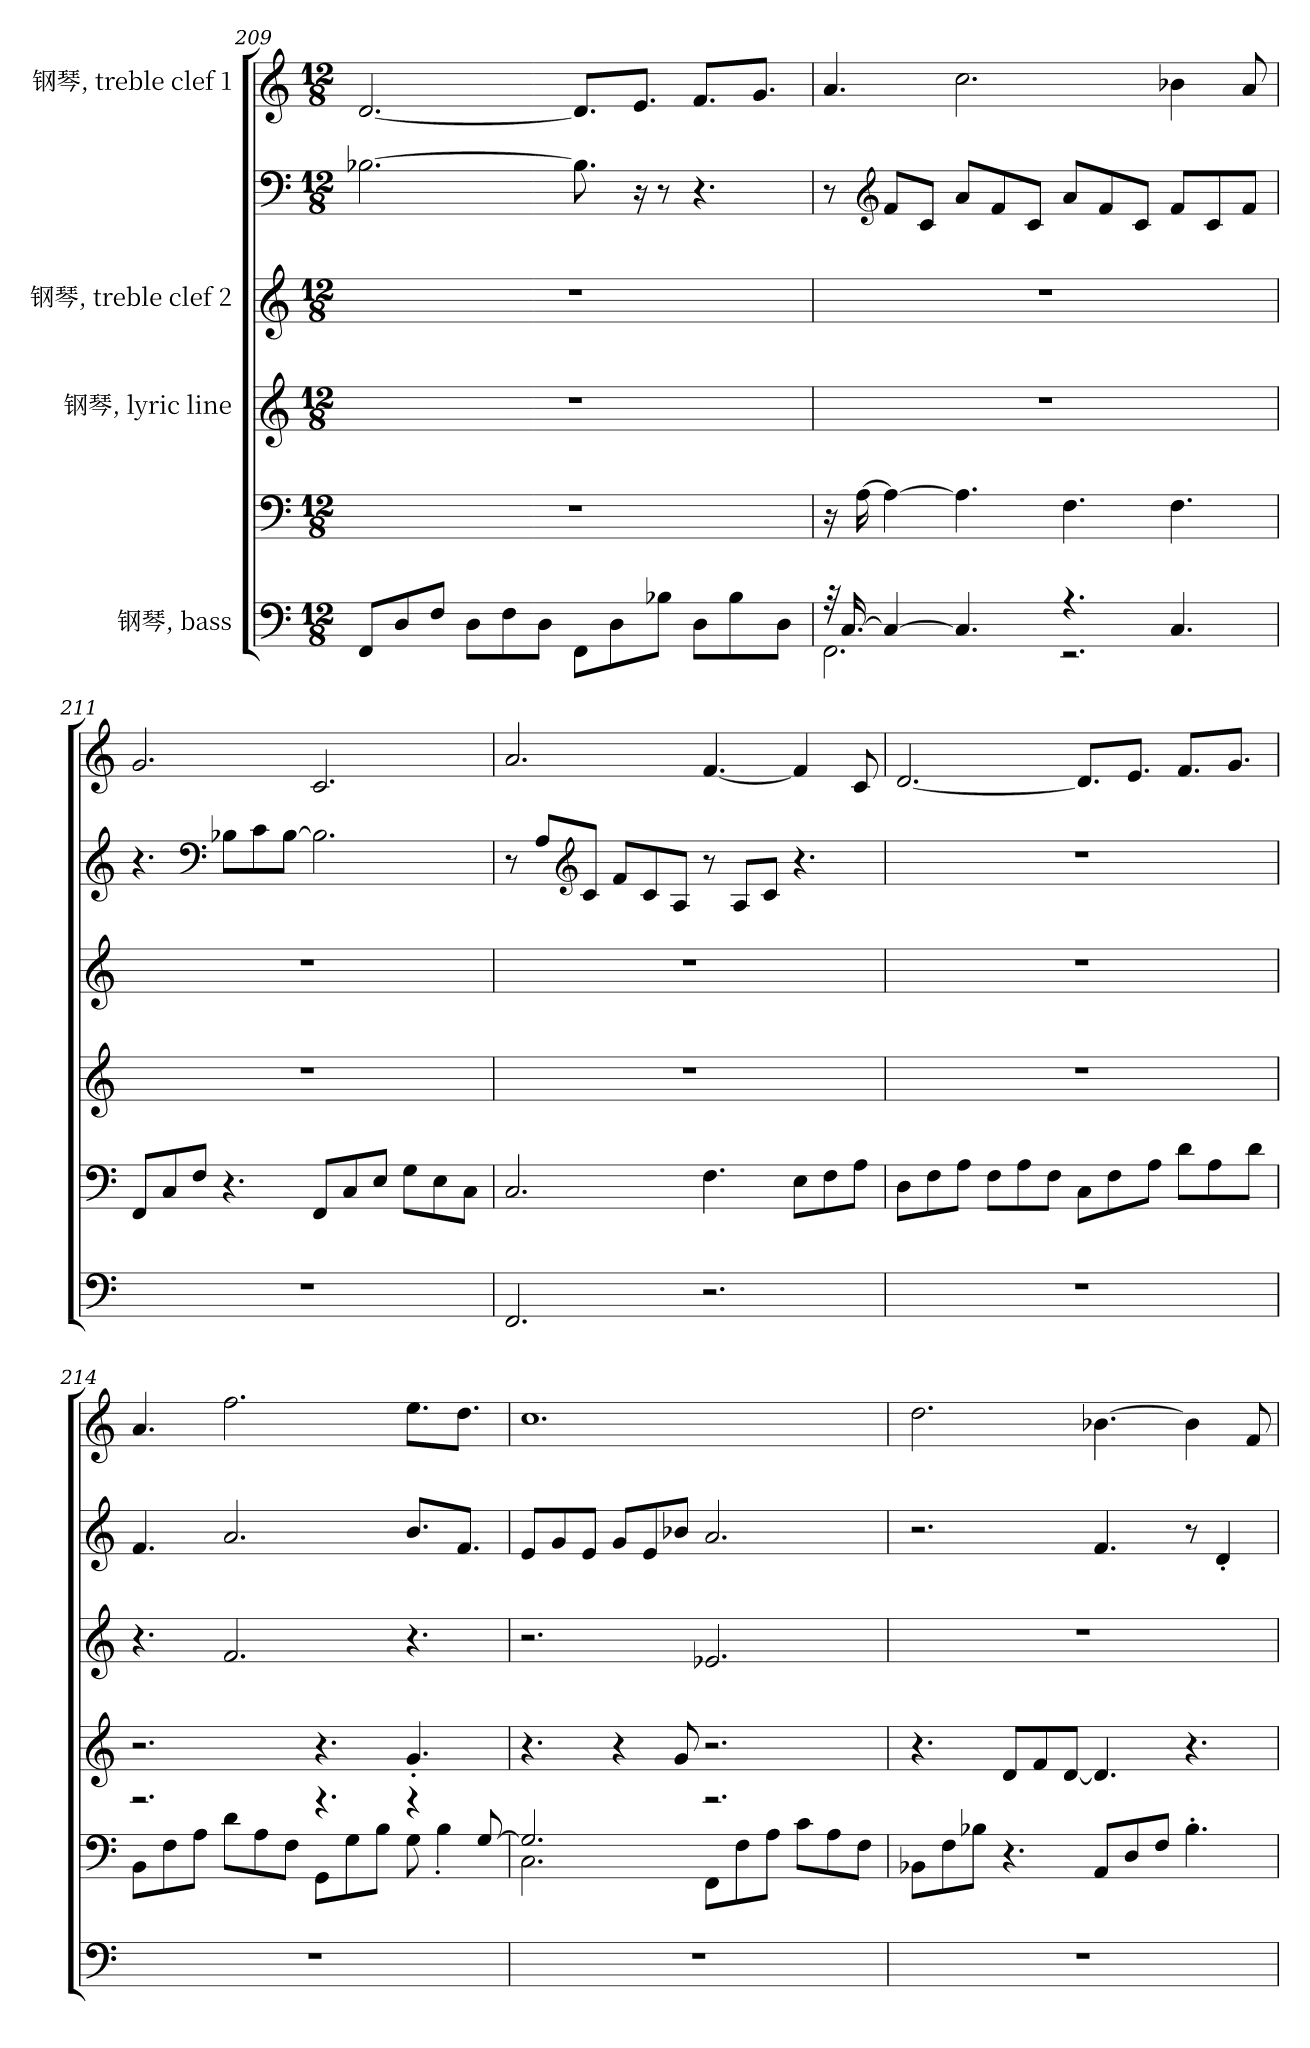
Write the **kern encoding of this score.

**kern	**kern	**kern	**kern	**kern	**kern
*part4	*part4	*part3	*part2	*part2	*part1
*staff6	*staff5	*staff4	*staff3	*staff2	*staff1
*I"钢琴, bass	*	*I"钢琴, lyric line	*I"钢琴, treble clef 2	*	*I"钢琴, treble clef 1
*clefF4	*clefF4	*clefG2	*clefG2	*clefF4	*clefG2
*k[]	*k[]	*k[]	*k[]	*k[]	*k[]
*M12/8	*M12/8	*M12/8	*M12/8	*M12/8	*M12/8
=209	=209	=209	=209	=209	=209
8FF/L	1.r	1.r	1.r	[2.B-X\	[2.d/
8D/	.	.	.	.	.
8F/J	.	.	.	.	.
8D\L	.	.	.	.	.
8F\	.	.	.	.	.
8D\J	.	.	.	.	.
8FF\L	.	.	.	8.B-\]	8.d/L]
8D\	.	.	.	.	.
.	.	.	.	16r	8.e/J
8B-X\J	.	.	.	8r	.
8D\L	.	.	.	4.r	8.f/L
8B-\	.	.	.	.	.
.	.	.	.	.	8.g/J
8D\J	.	.	.	.	.
=210	=210	=210	=210	=210	=210
*^	*	*	*	*	*
32r	2.FF\	16r	1.r	1.r	8r	4.a/
[16.C/	.	.	.	.	.	.
.	.	[16A\	.	.	.	.
*	*	*	*	*	*clefG2	*
4C/_	.	4A\_	.	.	8f/L	.
.	.	.	.	.	8c/J	.
4.C/]	.	4.A\]	.	.	8a/L	2.cc\
.	.	.	.	.	8f/	.
.	.	.	.	.	8c/J	.
4.r	2.r	4.F\	.	.	8a/L	.
.	.	.	.	.	8f/	.
.	.	.	.	.	8c/J	.
4.C/	.	4.F\	.	.	8f/L	4b-X\
.	.	.	.	.	8c/	.
.	.	.	.	.	8f/J	8a/
*v	*v	*	*	*	*	*
!!LO:LB:g=z
=211	=211	=211	=211	=211	=211
1.r	8FF/L	1.r	1.r	4.r	2.g/
.	8C/	.	.	.	.
.	8F/J	.	.	.	.
*	*	*	*	*clefF4	*
.	4.r	.	.	8B-X\L	.
.	.	.	.	8c\	.
.	.	.	.	[8B-\J	.
.	8FF/L	.	.	2.B-\]	2.c/
.	8C/	.	.	.	.
.	8E/J	.	.	.	.
.	8G\L	.	.	.	.
.	8E\	.	.	.	.
.	8C\J	.	.	.	.
=212	=212	=212	=212	=212	=212
2.FF/	2.C/	1.r	1.r	8r	2.a/
.	.	.	.	8A/L	.
*	*	*	*	*clefG2	*
.	.	.	.	8c/J	.
.	.	.	.	8f/L	.
.	.	.	.	8c/	.
.	.	.	.	8A/J	.
2.r	4.F\	.	.	8r	[4.f/
.	.	.	.	8A/L	.
.	.	.	.	8c/J	.
.	8E\L	.	.	4.r	4f/]
.	8F\	.	.	.	.
.	8A\J	.	.	.	8c/
=213	=213	=213	=213	=213	=213
1.r	8D\L	1.r	1.r	1.r	[2.d/
.	8F\	.	.	.	.
.	8A\J	.	.	.	.
.	8F\L	.	.	.	.
.	8A\	.	.	.	.
.	8F\J	.	.	.	.
.	8C\L	.	.	.	8.d/L]
.	8F\	.	.	.	.
.	.	.	.	.	8.e/J
.	8A\J	.	.	.	.
.	8d\L	.	.	.	8.f/L
.	8A\	.	.	.	.
.	.	.	.	.	8.g/J
.	8d\J	.	.	.	.
!!LO:PB:g=z
=214	=214	=214	=214	=214	=214
*	*^	*	*	*	*
1.r	2.r	8BB\L	2.r	4.r	4.f/	4.a/
.	.	8F\	.	.	.	.
.	.	8A\J	.	.	.	.
.	.	8d\L	.	2.f/	2.a/	2.ff\
.	.	8A\	.	.	.	.
.	.	8F\J	.	.	.	.
.	4.r	8GG\L	4.r	.	.	.
.	.	8G\	.	.	.	.
.	.	8B\J	.	.	.	.
.	4r	8G\	4.g'/	4.r	8.b/L	8.ee\L
.	.	4B'\	.	.	.	.
.	.	.	.	.	8.f/J	8.dd\J
.	[8G/	.	.	.	.	.
=215	=215	=215	=215	=215	=215	=215
1.r	2.G/]	2.C\	4.r	2.r	8e/L	1.cc
.	.	.	.	.	8g/	.
.	.	.	.	.	8e/J	.
.	.	.	4r	.	8g/L	.
.	.	.	.	.	8e/	.
.	.	.	8g/	.	8b-X/J	.
.	2.r	8FF\L	2.r	2.e-X/	2.a/	.
.	.	8F\	.	.	.	.
.	.	8A\J	.	.	.	.
.	.	8c\L	.	.	.	.
.	.	8A\	.	.	.	.
.	.	8F\J	.	.	.	.
*	*v	*v	*	*	*	*
=216	=216	=216	=216	=216	=216
1.r	8BB-X\L	4.r	1.r	2.r	2.dd\
.	8F\	.	.	.	.
.	8B-X\J	.	.	.	.
.	4.r	8d/L	.	.	.
.	.	8f/	.	.	.
.	.	[8d/J	.	.	.
.	8AA/L	4.d/]	.	4.f/	[4.b-X\
.	8D/	.	.	.	.
.	8F/J	.	.	.	.
.	4.B-'\	4.r	.	8r	4b-\]
.	.	.	.	4d'/	.
.	.	.	.	.	8f/
=	=	=	=	=	=
*-	*-	*-	*-	*-	*-
